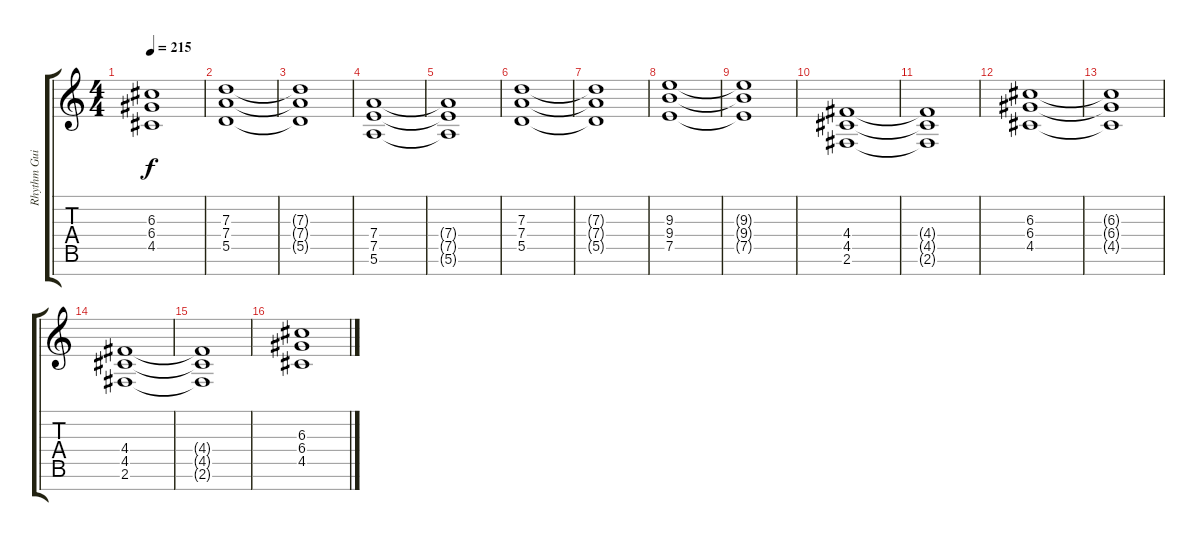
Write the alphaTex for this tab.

\track ("Rhythm Guitar 2" "Rhythm Gui") {instrument overdrivenguitar}
\staff {score tabs}
\tuning (E4 B3 G3 D3 A2 E2 B1) {hide}
\ts (4 4)
\tempo 215
\clef g2
\ks c
(6.3{t} 6.4{t} 4.5{t}).1{dy f} |
(7.3 7.4 5.5).1 |
(7.3{t} 7.4{t} 5.5{t}).1 |
(7.4 7.5 5.6).1 |
(7.4{t} 7.5{t} 5.6{t}).1 |
(7.3 7.4 5.5).1 |
(7.3{t} 7.4{t} 5.5{t}).1 |
(9.3 9.4 7.5).1 |
(9.3{t} 9.4{t} 7.5{t}).1 |
(4.4 4.5 2.6).1 |
(4.4{t} 4.5{t} 2.6{t}).1 |
(6.3 6.4 4.5).1 |
(6.3{t} 6.4{t} 4.5{t}).1 |
(4.4 4.5 2.6).1 |
(4.4{t} 4.5{t} 2.6{t}).1 |
(6.3 6.4 4.5).1
